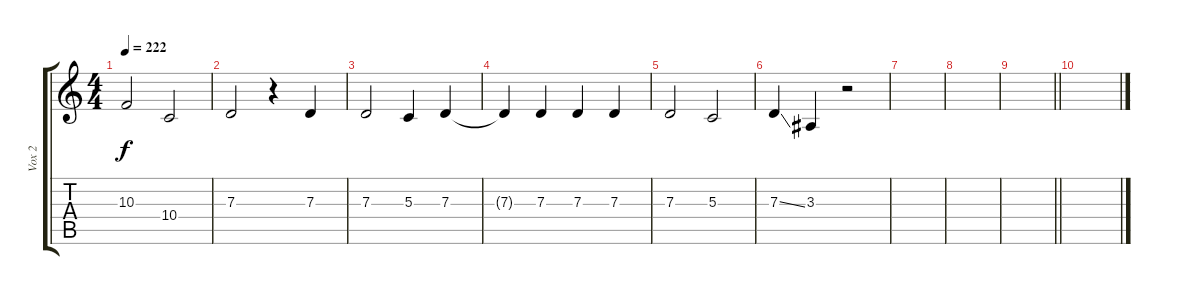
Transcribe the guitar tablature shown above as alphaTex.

\track ("Vox 2" "Vox 2") {instrument viola}
\staff {score tabs}
\tuning (E4 B3 G3 D3 A2 E2) {hide}
\ts (4 4)
\tempo 222
\clef g2
\ks c
10.3.2{dy f} 10.4.2 |
7.3.2 r.4 7.3.4 |
7.3.2 5.3.4 7.3.4 |
7.3{t}.4 7.3.4 7.3.4 7.3.4 |
7.3.2 5.3.2 |
7.3{ss}.4 3.3.4 r.2 |
|
|
\barLineRight lightlight
|
\section ("" " ")
